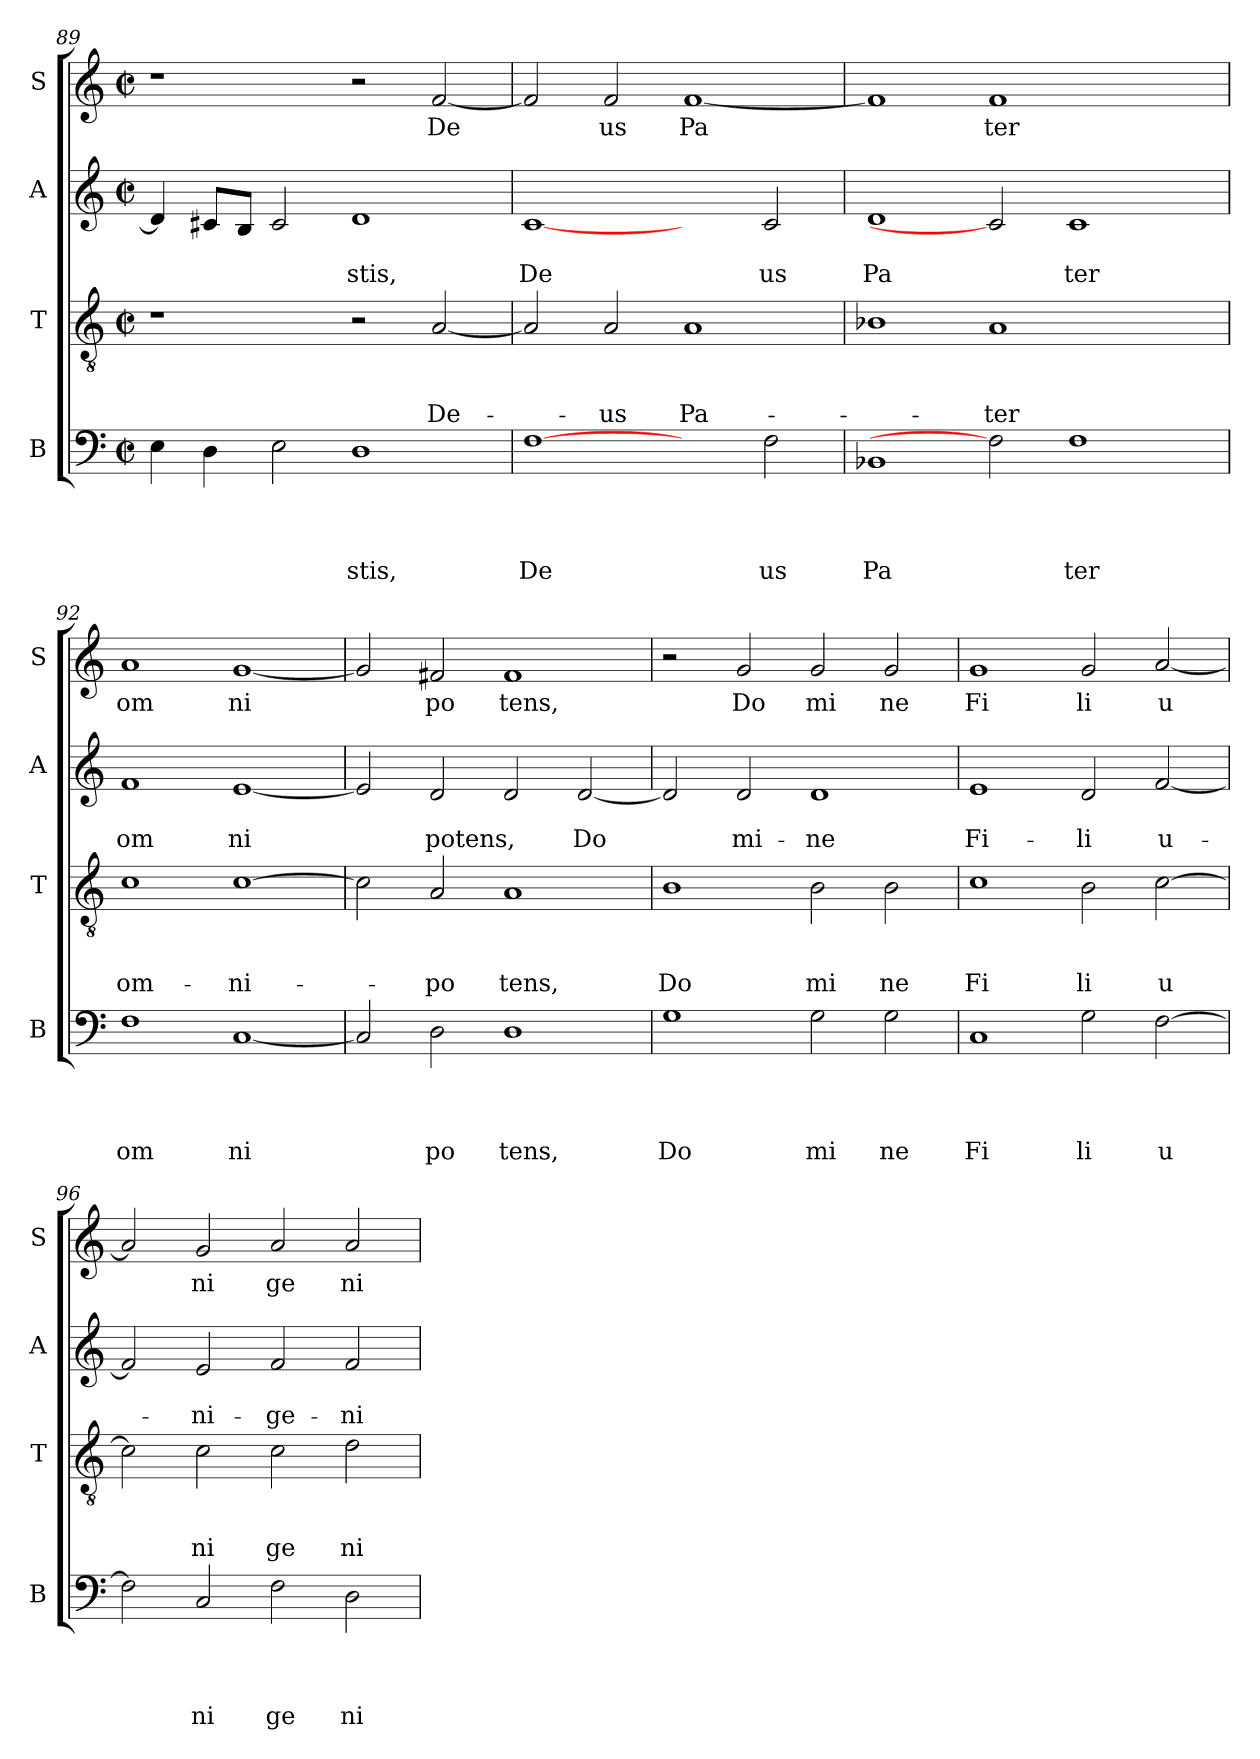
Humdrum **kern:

**kern	**text	**text	**text	**text	**kern	**text	**text	**text	**kern	**text	**text	**kern	**text
*part4	*part4	*part4	*part4	*part4	*part3	*part3	*part3	*part3	*part2	*part2	*part2	*part1	*part1
*staff4	*staff4	*staff4	*staff4	*staff4	*staff3	*staff3	*staff3	*staff3	*staff2	*staff2	*staff2	*staff1	*staff1
*I"B	*	*	*	*	*I"T	*	*	*	*I"A	*	*	*I"S	*
*I'B	*	*	*	*	*I'T	*	*	*	*I'A	*	*	*I'S	*
*clefF4	*	*	*	*	*clefGv2	*	*	*	*clefG2	*	*	*clefG2	*
*k[]	*	*	*	*	*k[]	*	*	*	*k[]	*	*	*k[]	*
*C:	*	*	*	*	*C:	*	*	*	*C:	*	*	*C:	*
*M2/2	*	*	*	*	*M2/2	*	*	*	*M2/2	*	*	*M2/2	*
*met(c|)	*	*	*	*	*met(c|)	*	*	*	*met(c|)	*	*	*met(c|)	*
=89	=89	=89	=89	=89	=89	=89	=89	=89	=89	=89	=89	=89	=89
4E\	.	.	.	.	1r	.	.	.	4d/]	.	.	1r	.
4D\	.	.	.	.	.	.	.	.	8c#/L	.	.	.	.
.	.	.	.	.	.	.	.	.	8B/J	.	.	.	.
2E\	.	.	.	.	.	.	.	.	2c#/	.	.	.	.
!	!	!	!	!LO:LY:b	!	!	!	!	!	!	!LO:LY:b	!	!
1D	.	.	.	stis,	2r	.	.	.	1d	.	stis,	2r	.
!	!	!	!	!	!	!	!	!LO:LY:b	!	!	!	!	!LO:LY:b
.	.	.	.	.	[<2A/	.	.	De-	.	.	.	[<2f/	De
=90	=90	=90	=90	=90	=90	=90	=90	=90	=90	=90	=90	=90	=90
!	!	!	!	!LO:LY:b	!	!	!	!	!	!	!LO:LY:b	!	!
[1F	.	.	.	De	2A/]	.	.	.	[1c	.	De	2f/]	.
!	!	!	!	!	!	!	!	!LO:LY:b	!	!	!	!	!LO:LY:b
.	.	.	.	.	2A/	.	.	-us	.	.	.	2f/	us
!	!	!	!	!	!	!	!	!LO:LY:b	!	!	!	!	!LO:LY:b
2ryy	.	.	.	.	1A	.	.	Pa-	2ryy	.	.	[<1f	Pa
!	!	!	!	!LO:LY:b	!	!	!	!	!	!	!LO:LY:b	!	!
2F\	.	.	.	us	.	.	.	.	2c/	.	us	.	.
=91	=91	=91	=91	=91	=91	=91	=91	=91	=91	=91	=91	=91	=91
!	!	!	!	!LO:LY:b	!	!	!	!	!	!	!LO:LY:b	!	!
1BB-X	.	.	.	Pa	1B-X	.	.	.	1d	.	Pa	1f]	.
!	!	!	!	!	!	!	!	!LO:LY:b	!	!	!	!	!LO:LY:b
2F]	.	.	.	.	1A	.	.	-ter	2c]	.	.	1f	ter
!	!	!	!	!LO:LY:b	!	!	!	!	!	!	!LO:LY:b	!	!
1F	.	.	.	ter	.	.	.	.	1c	.	ter	.	.
.	.	.	.	.	2ryy	.	.	.	.	.	.	2ryy	.
=92	=92	=92	=92	=92	=92	=92	=92	=92	=92	=92	=92	=92	=92
!	!	!	!	!LO:LY:b	!	!	!	!LO:LY:b	!	!	!LO:LY:b	!	!LO:LY:b
1F	.	.	.	om	1c	.	.	om-	1f	.	om	1a	om
!	!	!	!	!LO:LY:b	!	!	!	!LO:LY:b	!	!	!LO:LY:b	!	!LO:LY:b
[<1C	.	.	.	ni	[>1c	.	.	-ni-	[<1e	.	ni	[<1g	ni
=93	=93	=93	=93	=93	=93	=93	=93	=93	=93	=93	=93	=93	=93
2C/]	.	.	.	.	2c\]	.	.	.	2e/]	.	.	2g/]	.
!	!	!	!	!LO:LY:b	!	!	!	!LO:LY:b	!	!	!LO:LY:b	!	!LO:LY:b
2D\	.	.	.	po	2A/	.	.	-po	2d/	.	potens,	2f#X/	po
!	!	!	!	!LO:LY:b	!	!	!	!LO:LY:b	!	!	!	!	!LO:LY:b
1D	.	.	.	tens,	1A	.	.	tens,	2d/	.	.	1f#	tens,
!	!	!	!	!	!	!	!	!	!	!	!LO:LY:b	!	!
.	.	.	.	.	.	.	.	.	[>2d/	.	Do	.	.
!!LO:PB:g=z
=94	=94	=94	=94	=94	=94	=94	=94	=94	=94	=94	=94	=94	=94
!	!	!	!	!LO:LY:b	!	!	!	!LO:LY:b	!	!	!	!	!
1G	.	.	.	Do	1B	.	.	Do	2d/]	.	.	2r	.
!	!	!	!	!	!	!	!	!	!	!	!LO:LY:b	!	!LO:LY:b
.	.	.	.	.	.	.	.	.	2d/	.	mi-	2g/	Do
!	!	!	!	!LO:LY:b	!	!	!	!LO:LY:b	!	!	!LO:LY:b	!	!LO:LY:b
2G\	.	.	.	mi	2B\	.	.	mi	1d	.	-ne	2g/	mi
!	!	!	!	!LO:LY:b	!	!	!	!LO:LY:b	!	!	!	!	!LO:LY:b
2G\	.	.	.	ne	2B\	.	.	ne	.	.	.	2g/	ne
=95	=95	=95	=95	=95	=95	=95	=95	=95	=95	=95	=95	=95	=95
!	!	!	!	!LO:LY:b	!	!	!	!LO:LY:b	!	!	!LO:LY:b	!	!LO:LY:b
1C	.	.	.	Fi	1c	.	.	Fi	1e	.	Fi-	1g	Fi
!	!	!	!	!LO:LY:b	!	!	!	!LO:LY:b	!	!	!LO:LY:b	!	!LO:LY:b
2G\	.	.	.	li	2B\	.	.	li	2d/	.	-li	2g/	li
!	!	!	!	!LO:LY:b	!	!	!	!LO:LY:b	!	!	!LO:LY:b	!	!LO:LY:b
[>2F\	.	.	.	u	[>2c\	.	.	u	[<2f/	.	u-	[<2a/	u
=96	=96	=96	=96	=96	=96	=96	=96	=96	=96	=96	=96	=96	=96
2F\]	.	.	.	.	2c\]	.	.	.	2f/]	.	.	2a/]	.
!	!	!	!	!LO:LY:b	!	!	!	!LO:LY:b	!	!	!LO:LY:b	!	!LO:LY:b
2C/	.	.	.	ni	2c\	.	.	ni	2e/	.	-ni-	2g/	ni
!	!	!	!	!LO:LY:b	!	!	!	!LO:LY:b	!	!	!LO:LY:b	!	!LO:LY:b
2F\	.	.	.	ge	2c\	.	.	ge	2f/	.	-ge-	2a/	ge
!	!	!	!	!LO:LY:b	!	!	!	!LO:LY:b	!	!	!LO:LY:b	!	!LO:LY:b
2D\	.	.	.	ni	2d\	.	.	ni	2f/	.	-ni-	2a/	ni
=	=	=	=	=	=	=	=	=	=	=	=	=	=
*-	*-	*-	*-	*-	*-	*-	*-	*-	*-	*-	*-	*-	*-
